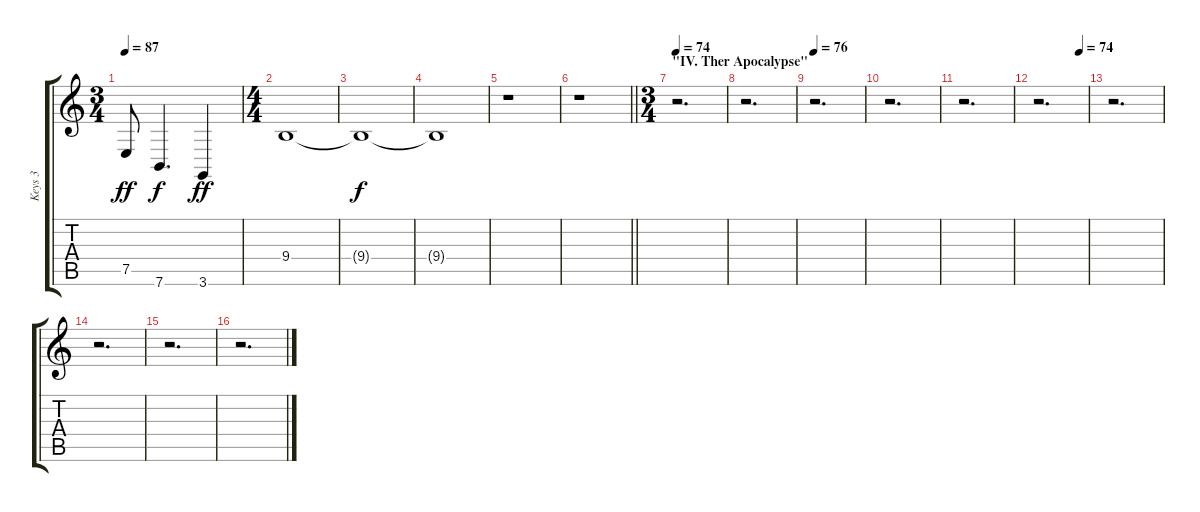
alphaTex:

\track ("Keys 3" "Keys 3") {instrument lead1square}
\staff {score tabs}
\tuning (E4 B3 G3 D3 A2 E2) {hide}
\ts (3 4)
\tempo 87
\clef g2
\ks c
7.5.8{dy ff} 7.6.4{d dy f} 3.6.4{dy ff} |
\ts (4 4)
9.4.1 |
9.4{t}.1{dy f} |
9.4{t}.1 |
r.1 |
\barLineRight lightlight
r.1 |
\ts (3 4)
\section ("" "\"IV. Ther Apocalypse\"")
\tempo 74
r.2{d} |
r.2{d} |
\tempo 76
r.2{d} |
r.2{d} |
r.2{d} |
\tempo (74 0.8333333333333334)
r.2{d} |
r.2{d} |
r.2{d} |
r.2{d} |
r.2{d}
